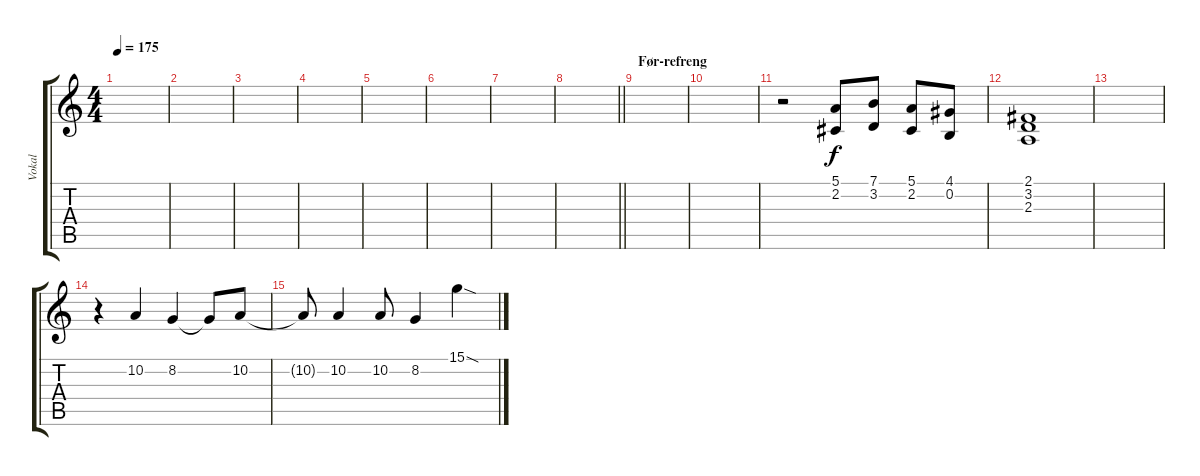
\track ("Vokal" "Vokal") {instrument choiraahs}
\staff {score tabs}
\tuning (E4 B3 G3 D3 A2 E2) {hide}
\ts (4 4)
\tempo 175
\clef g2
\ks c
|
|
|
|
|
|
|
\barLineRight lightlight
|
\section ("" "Før-refreng")
|
|
r.2 (5.1 2.2).8 (7.1 3.2).8 (5.1 2.2).8 (4.1 0.2).8 |
(2.1 3.2 2.3).1 |
|
r.4 10.2.4 8.2.4 8.2{t}.8 10.2.8 |
10.2{t}.8 10.2.4 10.2.8 8.2.4 15.1{sod}.4
